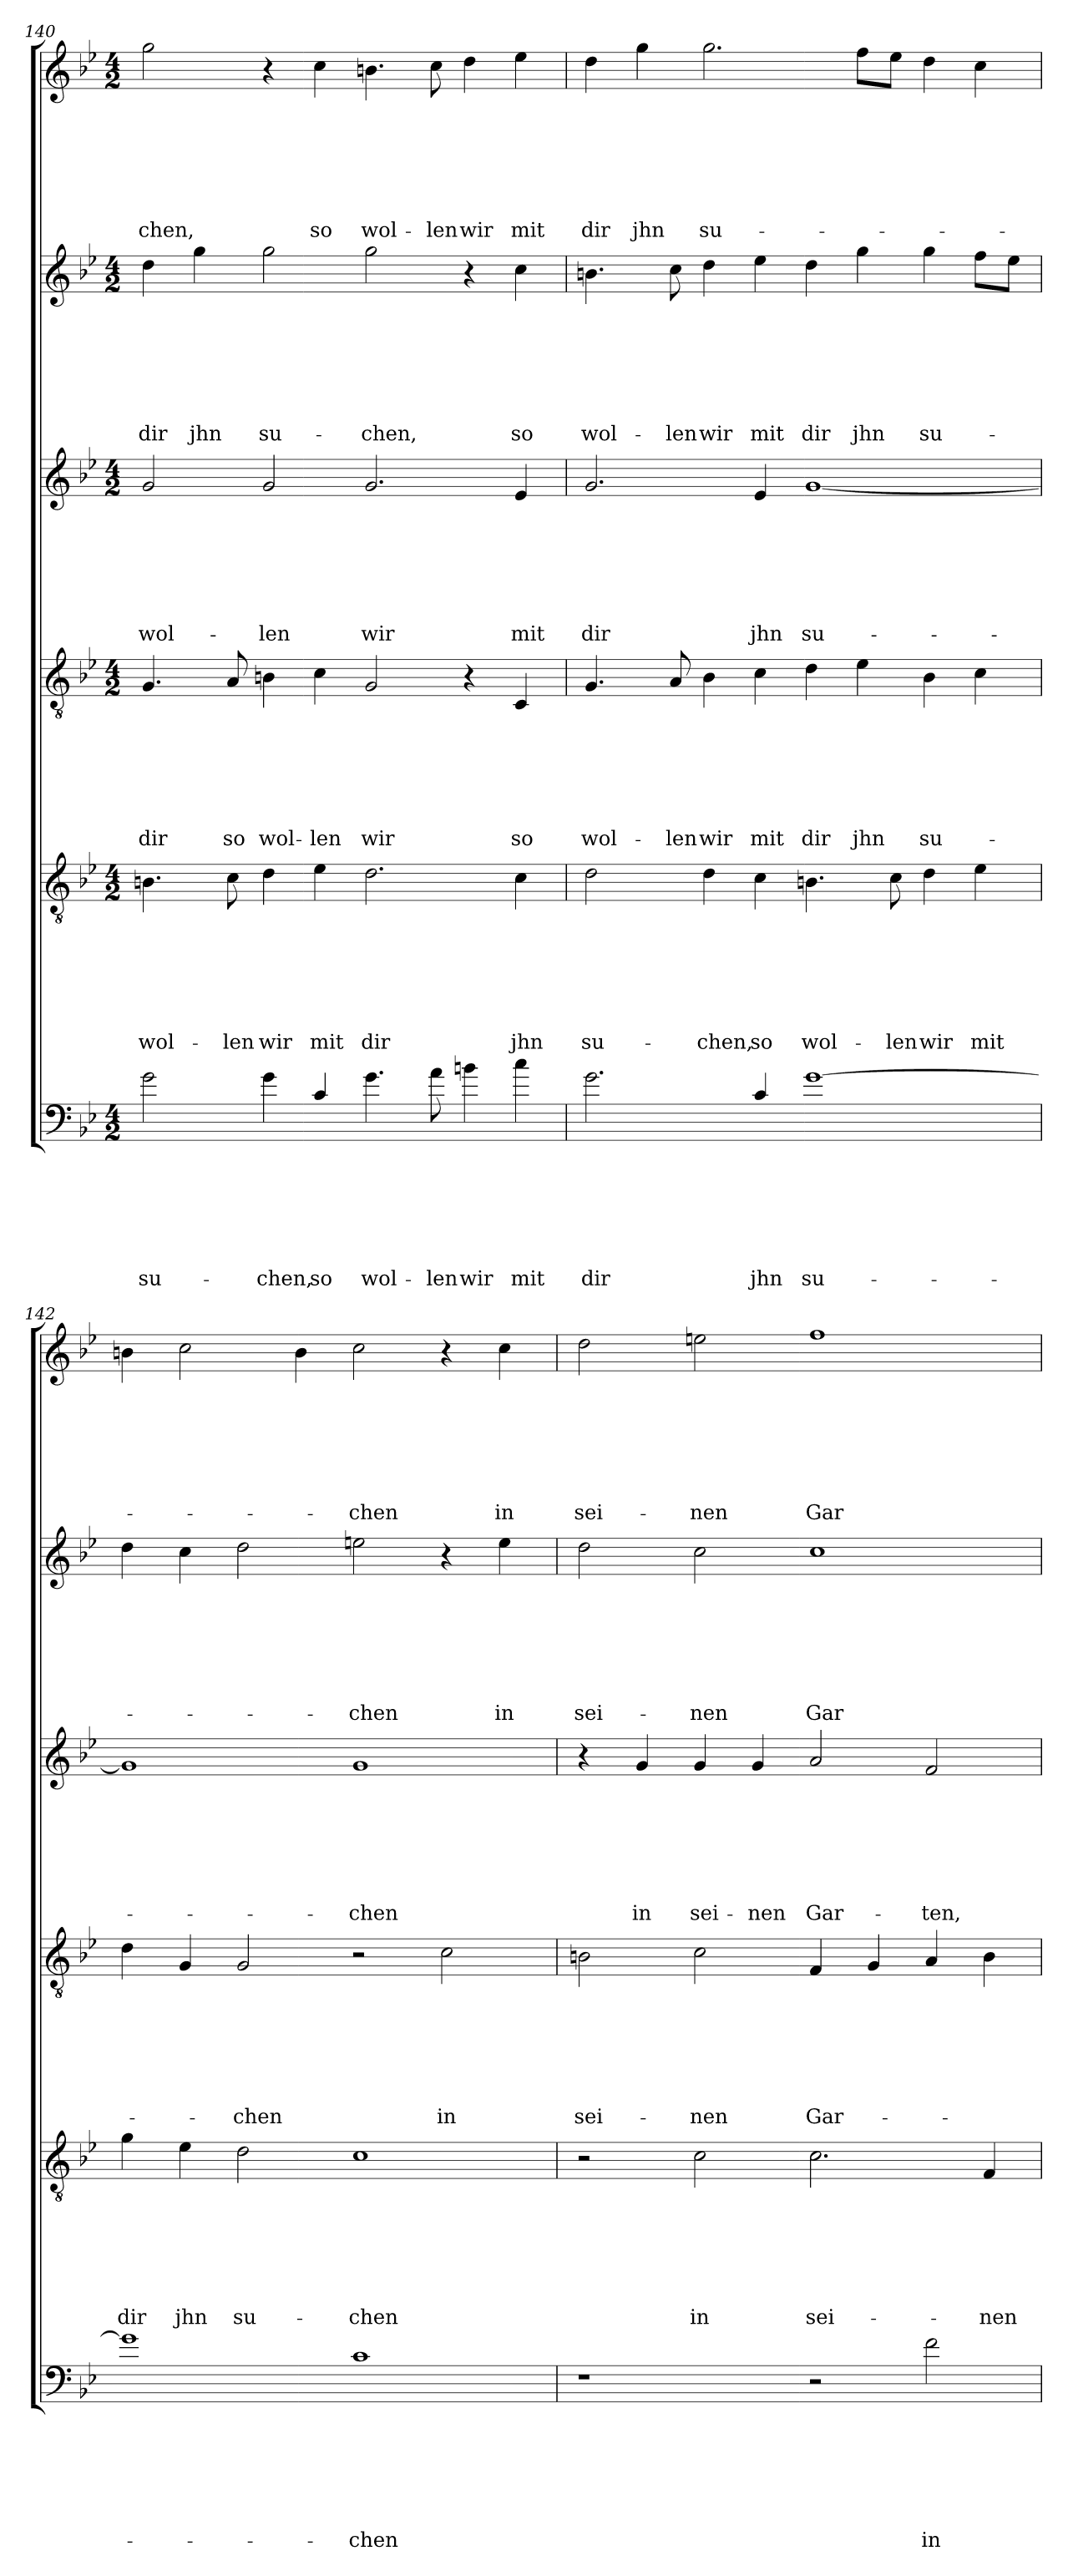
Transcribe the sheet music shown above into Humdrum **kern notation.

**kern	**text	**text	**text	**text	**text	**text	**text	**kern	**text	**text	**text	**text	**text	**text	**text	**kern	**text	**text	**text	**text	**text	**text	**text	**kern	**text	**text	**text	**text	**text	**text	**text	**kern	**text	**text	**text	**text	**text	**text	**text	**kern	**text	**text	**text	**text	**text	**text	**text
*part6	*part6	*part6	*part6	*part6	*part6	*part6	*part6	*part5	*part5	*part5	*part5	*part5	*part5	*part5	*part5	*part4	*part4	*part4	*part4	*part4	*part4	*part4	*part4	*part3	*part3	*part3	*part3	*part3	*part3	*part3	*part3	*part2	*part2	*part2	*part2	*part2	*part2	*part2	*part2	*part1	*part1	*part1	*part1	*part1	*part1	*part1	*part1
*staff6	*staff6	*staff6	*staff6	*staff6	*staff6	*staff6	*staff6	*staff5	*staff5	*staff5	*staff5	*staff5	*staff5	*staff5	*staff5	*staff4	*staff4	*staff4	*staff4	*staff4	*staff4	*staff4	*staff4	*staff3	*staff3	*staff3	*staff3	*staff3	*staff3	*staff3	*staff3	*staff2	*staff2	*staff2	*staff2	*staff2	*staff2	*staff2	*staff2	*staff1	*staff1	*staff1	*staff1	*staff1	*staff1	*staff1	*staff1
!!LO:PB:g=z
*clefF4	*	*	*	*	*	*	*	*clefGv2	*	*	*	*	*	*	*	*clefGv2	*	*	*	*	*	*	*	*clefG2	*	*	*	*	*	*	*	*clefG2	*	*	*	*	*	*	*	*clefG2	*	*	*	*	*	*	*
*ITrd8c14	*	*	*	*	*	*	*	*	*	*	*	*	*	*	*	*	*	*	*	*	*	*	*	*	*	*	*	*	*	*	*	*	*	*	*	*	*	*	*	*	*	*	*	*	*	*	*
*k[b-e-]	*	*	*	*	*	*	*	*k[b-e-]	*	*	*	*	*	*	*	*k[b-e-]	*	*	*	*	*	*	*	*k[b-e-]	*	*	*	*	*	*	*	*k[b-e-]	*	*	*	*	*	*	*	*k[b-e-]	*	*	*	*	*	*	*
*B-:	*	*	*	*	*	*	*	*B-:	*	*	*	*	*	*	*	*B-:	*	*	*	*	*	*	*	*B-:	*	*	*	*	*	*	*	*B-:	*	*	*	*	*	*	*	*B-:	*	*	*	*	*	*	*
*M4/2	*	*	*	*	*	*	*	*M4/2	*	*	*	*	*	*	*	*M4/2	*	*	*	*	*	*	*	*M4/2	*	*	*	*	*	*	*	*M4/2	*	*	*	*	*	*	*	*M4/2	*	*	*	*	*	*	*
=140	=140	=140	=140	=140	=140	=140	=140	=140	=140	=140	=140	=140	=140	=140	=140	=140	=140	=140	=140	=140	=140	=140	=140	=140	=140	=140	=140	=140	=140	=140	=140	=140	=140	=140	=140	=140	=140	=140	=140	=140	=140	=140	=140	=140	=140	=140	=140
!	!	!	!	!	!	!	!LO:LY:b	!	!	!	!	!	!	!	!LO:LY:b	!	!	!	!	!	!	!	!LO:LY:b	!	!	!	!	!	!	!	!LO:LY:b	!	!	!	!	!	!	!	!LO:LY:b	!	!	!	!	!	!	!	!LO:LY:b
2G\	.	.	.	.	.	.	su-	4.Bn\	.	.	.	.	.	.	wol-	4.G/	.	.	.	.	.	.	dir	2g/	.	.	.	.	.	.	wol-	4dd\	.	.	.	.	.	.	dir	2gg\	.	.	.	.	.	.	-chen,
!	!	!	!	!	!	!	!	!	!	!	!	!	!	!	!	!	!	!	!	!	!	!	!	!	!	!	!	!	!	!	!	!	!	!	!	!	!	!	!LO:LY:b	!	!	!	!	!	!	!	!
.	.	.	.	.	.	.	.	.	.	.	.	.	.	.	.	.	.	.	.	.	.	.	.	.	.	.	.	.	.	.	.	4gg\	.	.	.	.	.	.	jhn	.	.	.	.	.	.	.	.
!	!	!	!	!	!	!	!	!	!	!	!	!	!	!	!LO:LY:b	!	!	!	!	!	!	!	!LO:LY:b	!	!	!	!	!	!	!	!	!	!	!	!	!	!	!	!	!	!	!	!	!	!	!	!
.	.	.	.	.	.	.	.	8c\	.	.	.	.	.	.	-len	8A/	.	.	.	.	.	.	so	.	.	.	.	.	.	.	.	.	.	.	.	.	.	.	.	.	.	.	.	.	.	.	.
!	!	!	!	!	!	!	!LO:LY:b	!	!	!	!	!	!	!	!LO:LY:b	!	!	!	!	!	!	!	!LO:LY:b	!	!	!	!	!	!	!	!LO:LY:b	!	!	!	!	!	!	!	!LO:LY:b	!	!	!	!	!	!	!	!
4G\	.	.	.	.	.	.	-chen,	4d\	.	.	.	.	.	.	wir	4Bn\	.	.	.	.	.	.	wol-	2g/	.	.	.	.	.	.	-len	2gg\	.	.	.	.	.	.	su-	4r	.	.	.	.	.	.	.
!	!	!	!	!	!	!	!LO:LY:b	!	!	!	!	!	!	!	!LO:LY:b	!	!	!	!	!	!	!	!LO:LY:b	!	!	!	!	!	!	!	!	!	!	!	!	!	!	!	!	!	!	!	!	!	!	!	!LO:LY:b
4C/	.	.	.	.	.	.	so	4e-\	.	.	.	.	.	.	mit	4c\	.	.	.	.	.	.	-len	.	.	.	.	.	.	.	.	.	.	.	.	.	.	.	.	4cc\	.	.	.	.	.	.	so
!	!	!	!	!	!	!	!LO:LY:b	!	!	!	!	!	!	!	!LO:LY:b	!	!	!	!	!	!	!	!LO:LY:b	!	!	!	!	!	!	!	!LO:LY:b	!	!	!	!	!	!	!	!LO:LY:b	!	!	!	!	!	!	!	!LO:LY:b
4.G\	.	.	.	.	.	.	wol-	2.d\	.	.	.	.	.	.	dir	2G/	.	.	.	.	.	.	wir	2.g/	.	.	.	.	.	.	wir	2gg\	.	.	.	.	.	.	-chen,	4.bn\	.	.	.	.	.	.	wol-
!	!	!	!	!	!	!	!LO:LY:b	!	!	!	!	!	!	!	!	!	!	!	!	!	!	!	!	!	!	!	!	!	!	!	!	!	!	!	!	!	!	!	!	!	!	!	!	!	!	!	!LO:LY:b
8A\	.	.	.	.	.	.	-len	.	.	.	.	.	.	.	.	.	.	.	.	.	.	.	.	.	.	.	.	.	.	.	.	.	.	.	.	.	.	.	.	8cc\	.	.	.	.	.	.	-len
!	!	!	!	!	!	!	!LO:LY:b	!	!	!	!	!	!	!	!	!	!	!	!	!	!	!	!	!	!	!	!	!	!	!	!	!	!	!	!	!	!	!	!	!	!	!	!	!	!	!	!LO:LY:b
4Bn\	.	.	.	.	.	.	wir	.	.	.	.	.	.	.	.	4r	.	.	.	.	.	.	.	.	.	.	.	.	.	.	.	4r	.	.	.	.	.	.	.	4dd\	.	.	.	.	.	.	wir
!	!	!	!	!	!	!	!LO:LY:b	!	!	!	!	!	!	!	!LO:LY:b	!	!	!	!	!	!	!	!LO:LY:b	!	!	!	!	!	!	!	!LO:LY:b	!	!	!	!	!	!	!	!LO:LY:b	!	!	!	!	!	!	!	!LO:LY:b
4c\	.	.	.	.	.	.	mit	4c\	.	.	.	.	.	.	jhn	4C/	.	.	.	.	.	.	so	4e-/	.	.	.	.	.	.	mit	4cc\	.	.	.	.	.	.	so	4ee-\	.	.	.	.	.	.	mit
=141	=141	=141	=141	=141	=141	=141	=141	=141	=141	=141	=141	=141	=141	=141	=141	=141	=141	=141	=141	=141	=141	=141	=141	=141	=141	=141	=141	=141	=141	=141	=141	=141	=141	=141	=141	=141	=141	=141	=141	=141	=141	=141	=141	=141	=141	=141	=141
!	!	!	!	!	!	!	!LO:LY:b	!	!	!	!	!	!	!	!LO:LY:b	!	!	!	!	!	!	!	!LO:LY:b	!	!	!	!	!	!	!	!LO:LY:b	!	!	!	!	!	!	!	!LO:LY:b	!	!	!	!	!	!	!	!LO:LY:b
2.G\	.	.	.	.	.	.	dir	2d\	.	.	.	.	.	.	su-	4.G/	.	.	.	.	.	.	wol-	2.g/	.	.	.	.	.	.	dir	4.bn\	.	.	.	.	.	.	wol-	4dd\	.	.	.	.	.	.	dir
!	!	!	!	!	!	!	!	!	!	!	!	!	!	!	!	!	!	!	!	!	!	!	!	!	!	!	!	!	!	!	!	!	!	!	!	!	!	!	!	!	!	!	!	!	!	!	!LO:LY:b
.	.	.	.	.	.	.	.	.	.	.	.	.	.	.	.	.	.	.	.	.	.	.	.	.	.	.	.	.	.	.	.	.	.	.	.	.	.	.	.	4gg\	.	.	.	.	.	.	jhn
!	!	!	!	!	!	!	!	!	!	!	!	!	!	!	!	!	!	!	!	!	!	!	!LO:LY:b	!	!	!	!	!	!	!	!	!	!	!	!	!	!	!	!LO:LY:b	!	!	!	!	!	!	!	!
.	.	.	.	.	.	.	.	.	.	.	.	.	.	.	.	8A/	.	.	.	.	.	.	-len	.	.	.	.	.	.	.	.	8cc\	.	.	.	.	.	.	-len	.	.	.	.	.	.	.	.
!	!	!	!	!	!	!	!	!	!	!	!	!	!	!	!LO:LY:b	!	!	!	!	!	!	!	!LO:LY:b	!	!	!	!	!	!	!	!	!	!	!	!	!	!	!	!LO:LY:b	!	!	!	!	!	!	!	!LO:LY:b
.	.	.	.	.	.	.	.	4d\	.	.	.	.	.	.	-chen,	4B-\	.	.	.	.	.	.	wir	.	.	.	.	.	.	.	.	4dd\	.	.	.	.	.	.	wir	2.gg\	.	.	.	.	.	.	su-
!	!	!	!	!	!	!	!LO:LY:b	!	!	!	!	!	!	!	!LO:LY:b	!	!	!	!	!	!	!	!LO:LY:b	!	!	!	!	!	!	!	!LO:LY:b	!	!	!	!	!	!	!	!LO:LY:b	!	!	!	!	!	!	!	!
4C/	.	.	.	.	.	.	jhn	4c\	.	.	.	.	.	.	so	4c\	.	.	.	.	.	.	mit	4e-/	.	.	.	.	.	.	jhn	4ee-\	.	.	.	.	.	.	mit	.	.	.	.	.	.	.	.
!	!	!	!	!	!	!	!LO:LY:b	!	!	!	!	!	!	!	!LO:LY:b	!	!	!	!	!	!	!	!LO:LY:b	!	!	!	!	!	!	!	!LO:LY:b	!	!	!	!	!	!	!	!LO:LY:b	!	!	!	!	!	!	!	!
[1G	.	.	.	.	.	.	su-	4.Bn\	.	.	.	.	.	.	wol-	4d\	.	.	.	.	.	.	dir	[1g	.	.	.	.	.	.	su-	4dd\	.	.	.	.	.	.	dir	.	.	.	.	.	.	.	.
!	!	!	!	!	!	!	!	!	!	!	!	!	!	!	!	!	!	!	!	!	!	!	!LO:LY:b	!	!	!	!	!	!	!	!	!	!	!	!	!	!	!	!LO:LY:b	!	!	!	!	!	!	!	!
.	.	.	.	.	.	.	.	.	.	.	.	.	.	.	.	4e-\	.	.	.	.	.	.	jhn	.	.	.	.	.	.	.	.	4gg\	.	.	.	.	.	.	jhn	8ff\L	.	.	.	.	.	.	.
!	!	!	!	!	!	!	!	!	!	!	!	!	!	!	!LO:LY:b	!	!	!	!	!	!	!	!	!	!	!	!	!	!	!	!	!	!	!	!	!	!	!	!	!	!	!	!	!	!	!	!
.	.	.	.	.	.	.	.	8c\	.	.	.	.	.	.	-len	.	.	.	.	.	.	.	.	.	.	.	.	.	.	.	.	.	.	.	.	.	.	.	.	8ee-\J	.	.	.	.	.	.	.
!	!	!	!	!	!	!	!	!	!	!	!	!	!	!	!LO:LY:b	!	!	!	!	!	!	!	!LO:LY:b	!	!	!	!	!	!	!	!	!	!	!	!	!	!	!	!LO:LY:b	!	!	!	!	!	!	!	!
.	.	.	.	.	.	.	.	4d\	.	.	.	.	.	.	wir	4B-\	.	.	.	.	.	.	su-	.	.	.	.	.	.	.	.	4gg\	.	.	.	.	.	.	su-	4dd\	.	.	.	.	.	.	.
!	!	!	!	!	!	!	!	!	!	!	!	!	!	!	!LO:LY:b	!	!	!	!	!	!	!	!	!	!	!	!	!	!	!	!	!	!	!	!	!	!	!	!	!	!	!	!	!	!	!	!
.	.	.	.	.	.	.	.	4e-\	.	.	.	.	.	.	mit	4c\	.	.	.	.	.	.	.	.	.	.	.	.	.	.	.	8ff\L	.	.	.	.	.	.	.	4cc\	.	.	.	.	.	.	.
.	.	.	.	.	.	.	.	.	.	.	.	.	.	.	.	.	.	.	.	.	.	.	.	.	.	.	.	.	.	.	.	8ee-\J	.	.	.	.	.	.	.	.	.	.	.	.	.	.	.
=142	=142	=142	=142	=142	=142	=142	=142	=142	=142	=142	=142	=142	=142	=142	=142	=142	=142	=142	=142	=142	=142	=142	=142	=142	=142	=142	=142	=142	=142	=142	=142	=142	=142	=142	=142	=142	=142	=142	=142	=142	=142	=142	=142	=142	=142	=142	=142
!	!	!	!	!	!	!	!	!	!	!	!	!	!	!	!LO:LY:b	!	!	!	!	!	!	!	!	!	!	!	!	!	!	!	!	!	!	!	!	!	!	!	!	!	!	!	!	!	!	!	!
1G]	.	.	.	.	.	.	.	4g\	.	.	.	.	.	.	dir	4d\	.	.	.	.	.	.	.	1g]	.	.	.	.	.	.	.	4dd\	.	.	.	.	.	.	.	4bn\	.	.	.	.	.	.	.
!	!	!	!	!	!	!	!	!	!	!	!	!	!	!	!LO:LY:b	!	!	!	!	!	!	!	!	!	!	!	!	!	!	!	!	!	!	!	!	!	!	!	!	!	!	!	!	!	!	!	!
.	.	.	.	.	.	.	.	4e-\	.	.	.	.	.	.	jhn	4G/	.	.	.	.	.	.	.	.	.	.	.	.	.	.	.	4cc\	.	.	.	.	.	.	.	2cc\	.	.	.	.	.	.	.
!	!	!	!	!	!	!	!	!	!	!	!	!	!	!	!LO:LY:b	!	!	!	!	!	!	!	!LO:LY:b	!	!	!	!	!	!	!	!	!	!	!	!	!	!	!	!	!	!	!	!	!	!	!	!
.	.	.	.	.	.	.	.	2d\	.	.	.	.	.	.	su-	2G/	.	.	.	.	.	.	-chen	.	.	.	.	.	.	.	.	2dd\	.	.	.	.	.	.	.	.	.	.	.	.	.	.	.
.	.	.	.	.	.	.	.	.	.	.	.	.	.	.	.	.	.	.	.	.	.	.	.	.	.	.	.	.	.	.	.	.	.	.	.	.	.	.	.	4b\	.	.	.	.	.	.	.
!	!	!	!	!	!	!	!LO:LY:b	!	!	!	!	!	!	!	!LO:LY:b	!	!	!	!	!	!	!	!	!	!	!	!	!	!	!	!LO:LY:b	!	!	!	!	!	!	!	!LO:LY:b	!	!	!	!	!	!	!	!LO:LY:b
1C	.	.	.	.	.	.	-chen	1c	.	.	.	.	.	.	-chen	2r	.	.	.	.	.	.	.	1g	.	.	.	.	.	.	-chen	2een\	.	.	.	.	.	.	-chen	2cc\	.	.	.	.	.	.	-chen
!	!	!	!	!	!	!	!	!	!	!	!	!	!	!	!	!	!	!	!	!	!	!	!LO:LY:b	!	!	!	!	!	!	!	!	!	!	!	!	!	!	!	!	!	!	!	!	!	!	!	!
.	.	.	.	.	.	.	.	.	.	.	.	.	.	.	.	2c\	.	.	.	.	.	.	in	.	.	.	.	.	.	.	.	4r	.	.	.	.	.	.	.	4r	.	.	.	.	.	.	.
!	!	!	!	!	!	!	!	!	!	!	!	!	!	!	!	!	!	!	!	!	!	!	!	!	!	!	!	!	!	!	!	!	!	!	!	!	!	!	!LO:LY:b	!	!	!	!	!	!	!	!LO:LY:b
.	.	.	.	.	.	.	.	.	.	.	.	.	.	.	.	.	.	.	.	.	.	.	.	.	.	.	.	.	.	.	.	4ee\	.	.	.	.	.	.	in	4cc\	.	.	.	.	.	.	in
!!LO:LB:g=z
=143	=143	=143	=143	=143	=143	=143	=143	=143	=143	=143	=143	=143	=143	=143	=143	=143	=143	=143	=143	=143	=143	=143	=143	=143	=143	=143	=143	=143	=143	=143	=143	=143	=143	=143	=143	=143	=143	=143	=143	=143	=143	=143	=143	=143	=143	=143	=143
!	!	!	!	!	!	!	!	!	!	!	!	!	!	!	!	!	!	!	!	!	!	!	!LO:LY:b	!	!	!	!	!	!	!	!	!	!	!	!	!	!	!	!LO:LY:b	!	!	!	!	!	!	!	!LO:LY:b
1r	.	.	.	.	.	.	.	2r	.	.	.	.	.	.	.	2Bn\	.	.	.	.	.	.	sei-	4r	.	.	.	.	.	.	.	2dd\	.	.	.	.	.	.	sei-	2dd\	.	.	.	.	.	.	sei-
!	!	!	!	!	!	!	!	!	!	!	!	!	!	!	!	!	!	!	!	!	!	!	!	!	!	!	!	!	!	!	!LO:LY:b	!	!	!	!	!	!	!	!	!	!	!	!	!	!	!	!
.	.	.	.	.	.	.	.	.	.	.	.	.	.	.	.	.	.	.	.	.	.	.	.	4g/	.	.	.	.	.	.	in	.	.	.	.	.	.	.	.	.	.	.	.	.	.	.	.
!	!	!	!	!	!	!	!	!	!	!	!	!	!	!	!LO:LY:b	!	!	!	!	!	!	!	!LO:LY:b	!	!	!	!	!	!	!	!LO:LY:b	!	!	!	!	!	!	!	!LO:LY:b	!	!	!	!	!	!	!	!LO:LY:b
.	.	.	.	.	.	.	.	2c\	.	.	.	.	.	.	in	2c\	.	.	.	.	.	.	-nen	4g/	.	.	.	.	.	.	sei-	2cc\	.	.	.	.	.	.	-nen	2een\	.	.	.	.	.	.	-nen
!	!	!	!	!	!	!	!	!	!	!	!	!	!	!	!	!	!	!	!	!	!	!	!	!	!	!	!	!	!	!	!LO:LY:b	!	!	!	!	!	!	!	!	!	!	!	!	!	!	!	!
.	.	.	.	.	.	.	.	.	.	.	.	.	.	.	.	.	.	.	.	.	.	.	.	4g/	.	.	.	.	.	.	-nen	.	.	.	.	.	.	.	.	.	.	.	.	.	.	.	.
!	!	!	!	!	!	!	!	!	!	!	!	!	!	!	!LO:LY:b	!	!	!	!	!	!	!	!LO:LY:b	!	!	!	!	!	!	!	!LO:LY:b	!	!	!	!	!	!	!	!LO:LY:b	!	!	!	!	!	!	!	!LO:LY:b
2r	.	.	.	.	.	.	.	2.c\	.	.	.	.	.	.	sei-	4F/	.	.	.	.	.	.	Gar-	2a/	.	.	.	.	.	.	Gar-	1cc	.	.	.	.	.	.	Gar-	1ff	.	.	.	.	.	.	Gar-
.	.	.	.	.	.	.	.	.	.	.	.	.	.	.	.	4G/	.	.	.	.	.	.	.	.	.	.	.	.	.	.	.	.	.	.	.	.	.	.	.	.	.	.	.	.	.	.	.
!	!	!	!	!	!	!	!LO:LY:b	!	!	!	!	!	!	!	!	!	!	!	!	!	!	!	!	!	!	!	!	!	!	!	!LO:LY:b	!	!	!	!	!	!	!	!	!	!	!	!	!	!	!	!
2F\	.	.	.	.	.	.	in	.	.	.	.	.	.	.	.	4A/	.	.	.	.	.	.	.	2f/	.	.	.	.	.	.	-ten,	.	.	.	.	.	.	.	.	.	.	.	.	.	.	.	.
!	!	!	!	!	!	!	!	!	!	!	!	!	!	!	!LO:LY:b	!	!	!	!	!	!	!	!	!	!	!	!	!	!	!	!	!	!	!	!	!	!	!	!	!	!	!	!	!	!	!	!
.	.	.	.	.	.	.	.	4F/	.	.	.	.	.	.	-nen	4B\	.	.	.	.	.	.	.	.	.	.	.	.	.	.	.	.	.	.	.	.	.	.	.	.	.	.	.	.	.	.	.
=	=	=	=	=	=	=	=	=	=	=	=	=	=	=	=	=	=	=	=	=	=	=	=	=	=	=	=	=	=	=	=	=	=	=	=	=	=	=	=	=	=	=	=	=	=	=	=
*-	*-	*-	*-	*-	*-	*-	*-	*-	*-	*-	*-	*-	*-	*-	*-	*-	*-	*-	*-	*-	*-	*-	*-	*-	*-	*-	*-	*-	*-	*-	*-	*-	*-	*-	*-	*-	*-	*-	*-	*-	*-	*-	*-	*-	*-	*-	*-
